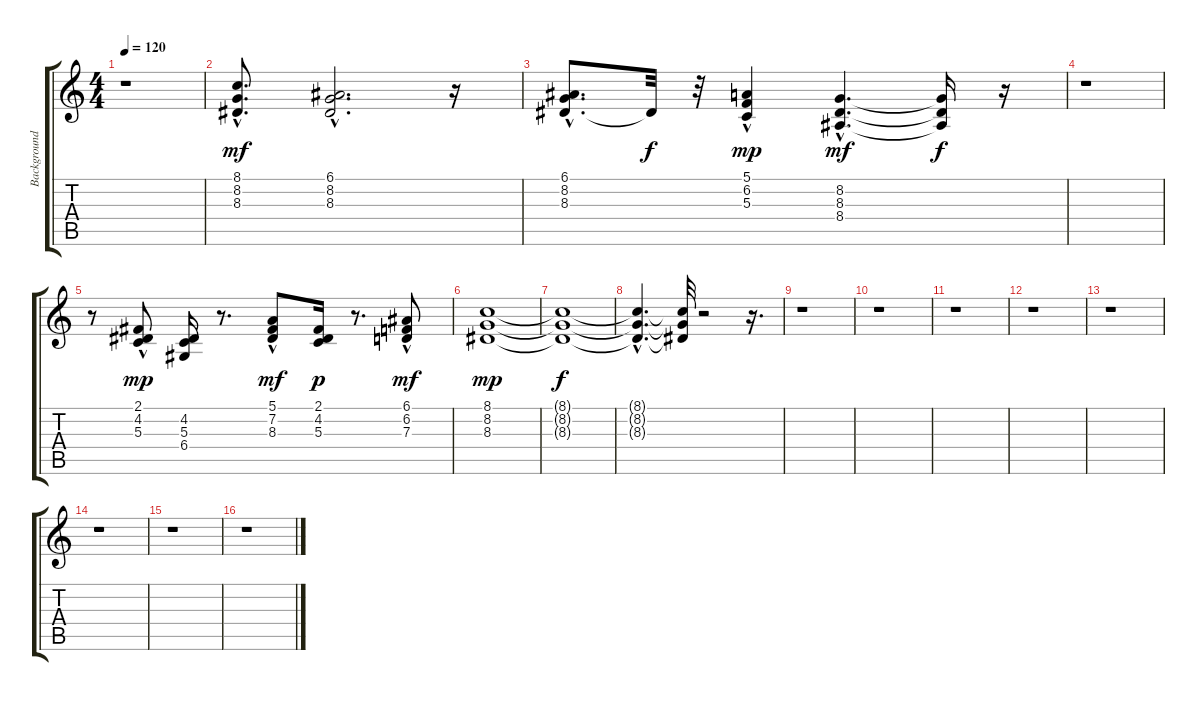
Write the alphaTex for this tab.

\track ("Background Vocals" "Background") {instrument voiceoohs}
\staff {score tabs}
\tuning (E4 B3 G3 D3 A2 E2) {hide}
\ts (4 4)
\tempo 120
\clef g2
\ks c
r.1{dy f} |
(8.1{hac} 8.2 8.3).8{d dy mf} (6.1{hac} 8.2{hac} 8.3{hac}).2{d} r.16 |
(6.1{hac} 8.2{hac} 8.3{hac}).8{d} 8.3{t}.32{dy f} r.32 (5.1{hac} 6.2{hac} 5.3).4{dy mp} (8.2{hac} 8.3{hac} 8.4{hac}).4{d dy mf} (8.2{t} 8.3{t} 8.4{t}).16{dy f} r.16 |
r.1 |
r.8 (2.1 4.2 5.3{hac}).8{dy mp} (4.2 5.3 6.4).16 r.8{d} (5.1 7.2{hac} 8.3{hac}).8{dy mf} (2.1 4.2 5.3).16{dy p} r.8{d} (6.1 6.2{hac} 7.3).8{dy mf} |
(8.1 8.2 8.3).1{dy mp} |
(8.1{t} 8.2{t} 8.3{t}).1{dy f} |
(8.1{hac t} 8.2{hac t} 8.3{hac t}).4{d} (8.1{t} 8.2{t} 8.3{t}).32 r.2 r.16{d} |
r.1 |
r.1 |
r.1 |
r.1 |
r.1 |
r.1 |
r.1 |
r.1
